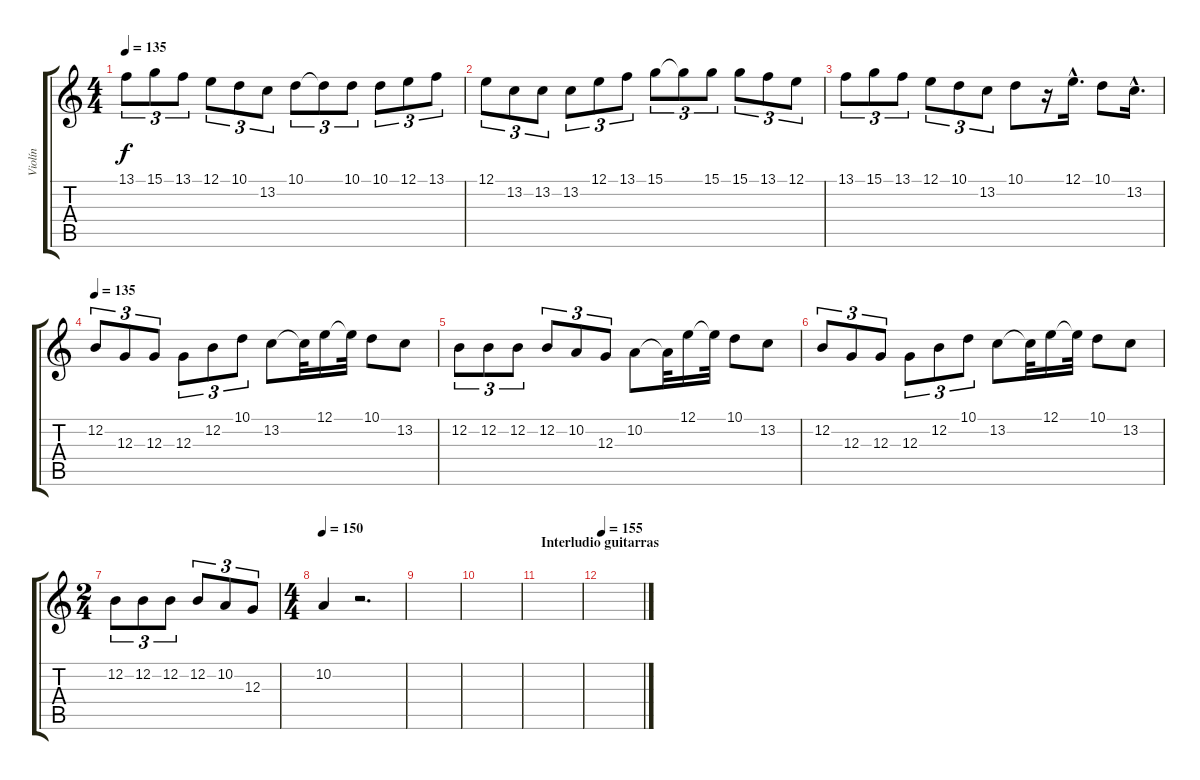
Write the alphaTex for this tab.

\track ("Violín" "Violín") {instrument violin}
\staff {score tabs}
\tuning (E4 B3 G3 D3 A2 E2) {hide}
\ts (4 4)
\tempo 135
\clef g2
\ks c
13.1.8{tu (3 2) dy f} 15.1.8{tu (3 2)} 13.1.8{tu (3 2)} 12.1.8{tu (3 2)} 10.1.8{tu (3 2)} 13.2.8{tu (3 2)} 10.1.8{tu (3 2)} 10.1{t}.8{tu (3 2)} 10.1.8{tu (3 2)} 10.1.8{tu (3 2)} 12.1.8{tu (3 2)} 13.1.8{tu (3 2)} |
12.1.8{tu (3 2)} 13.2.8{tu (3 2)} 13.2.8{tu (3 2)} 13.2.8{tu (3 2)} 12.1.8{tu (3 2)} 13.1.8{tu (3 2)} 15.1.8{tu (3 2)} 15.1{t}.8{tu (3 2)} 15.1.8{tu (3 2)} 15.1.8{tu (3 2)} 13.1.8{tu (3 2)} 12.1.8{tu (3 2)} |
13.1.8{tu (3 2)} 15.1.8{tu (3 2)} 13.1.8{tu (3 2)} 12.1.8{tu (3 2)} 10.1.8{tu (3 2)} 13.2.8{tu (3 2)} 10.1.8 r.16 12.1{hac}.16{d} 10.1.8 13.2{hac}.16{d} |
\tempo 135
12.2.8{tu (3 2)} 12.3.8{tu (3 2)} 12.3.8{tu (3 2)} 12.3.8{tu (3 2)} 12.2.8{tu (3 2)} 10.1.8{tu (3 2)} 13.2.8 13.2{t}.32 12.1.16 12.1{t}.32 10.1.8 13.2.8 |
12.2.8{tu (3 2)} 12.2.8{tu (3 2)} 12.2.8{tu (3 2)} 12.2.8{tu (3 2)} 10.2.8{tu (3 2)} 12.3.8{tu (3 2)} 10.2.8 10.2{t}.32 12.1.16 12.1{t}.32 10.1.8 13.2.8 |
12.2.8{tu (3 2)} 12.3.8{tu (3 2)} 12.3.8{tu (3 2)} 12.3.8{tu (3 2)} 12.2.8{tu (3 2)} 10.1.8{tu (3 2)} 13.2.8 13.2{t}.32 12.1.16 12.1{t}.32 10.1.8 13.2.8 |
\ts (2 4)
12.2.8{tu (3 2)} 12.2.8{tu (3 2)} 12.2.8{tu (3 2)} 12.2.8{tu (3 2)} 10.2.8{tu (3 2)} 12.3.8{tu (3 2)} |
\ts (4 4)
\tempo 150
10.2.4{volume 10} r.2{d} |
|
|
\section ("" "Interludio guitarras")
|
\tempo 155
